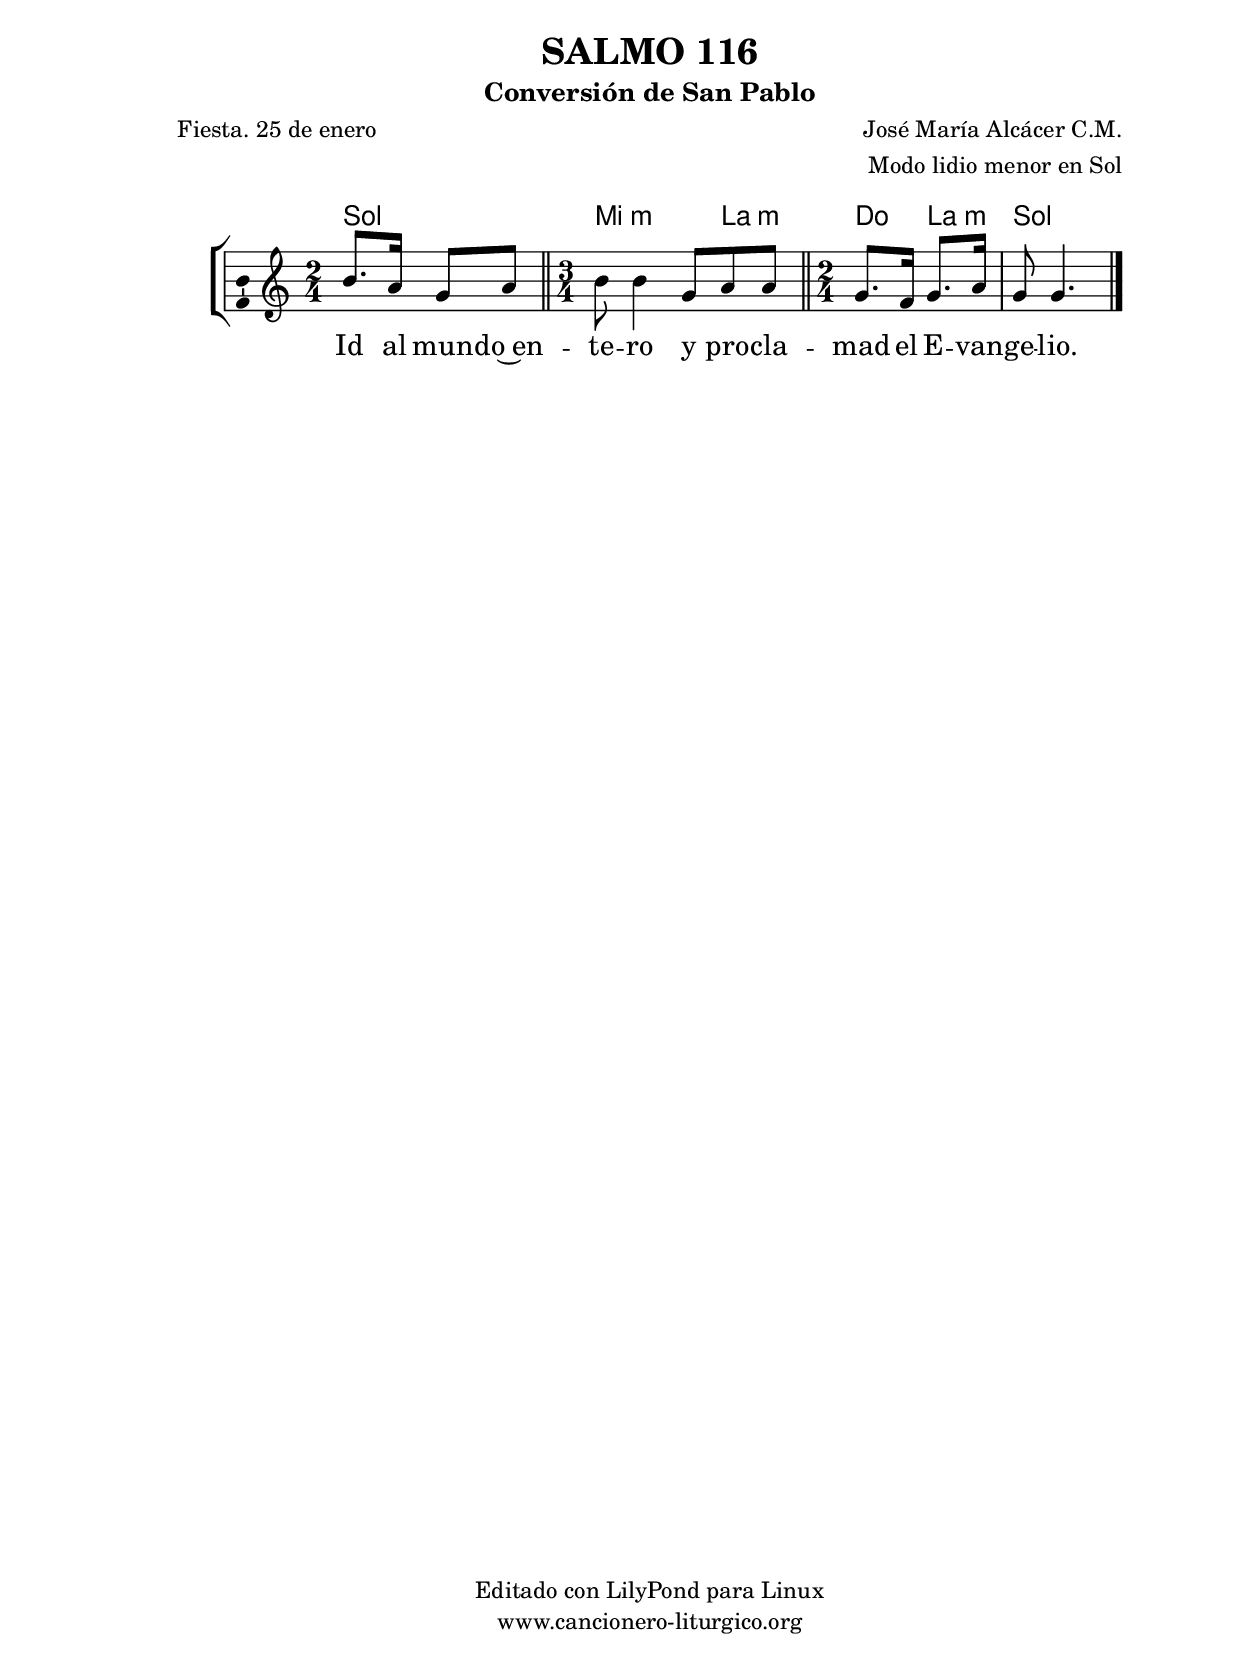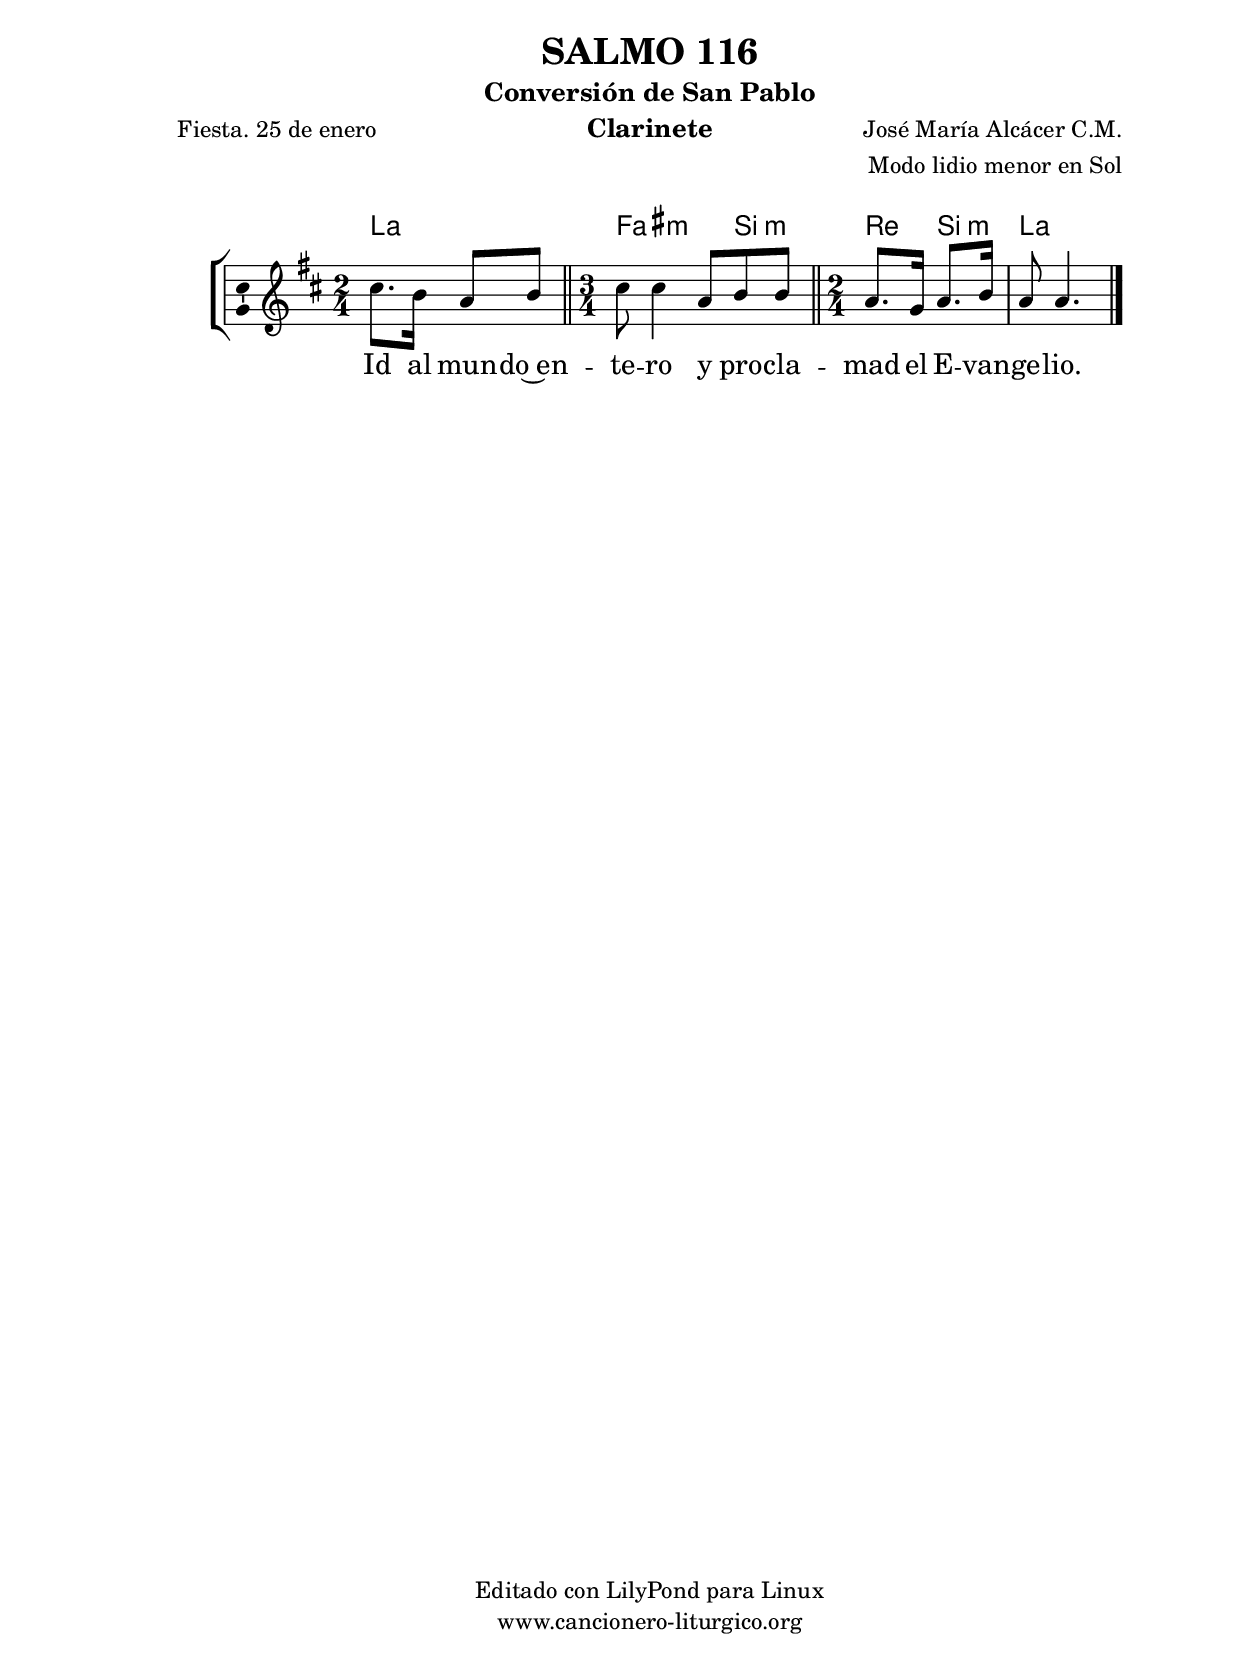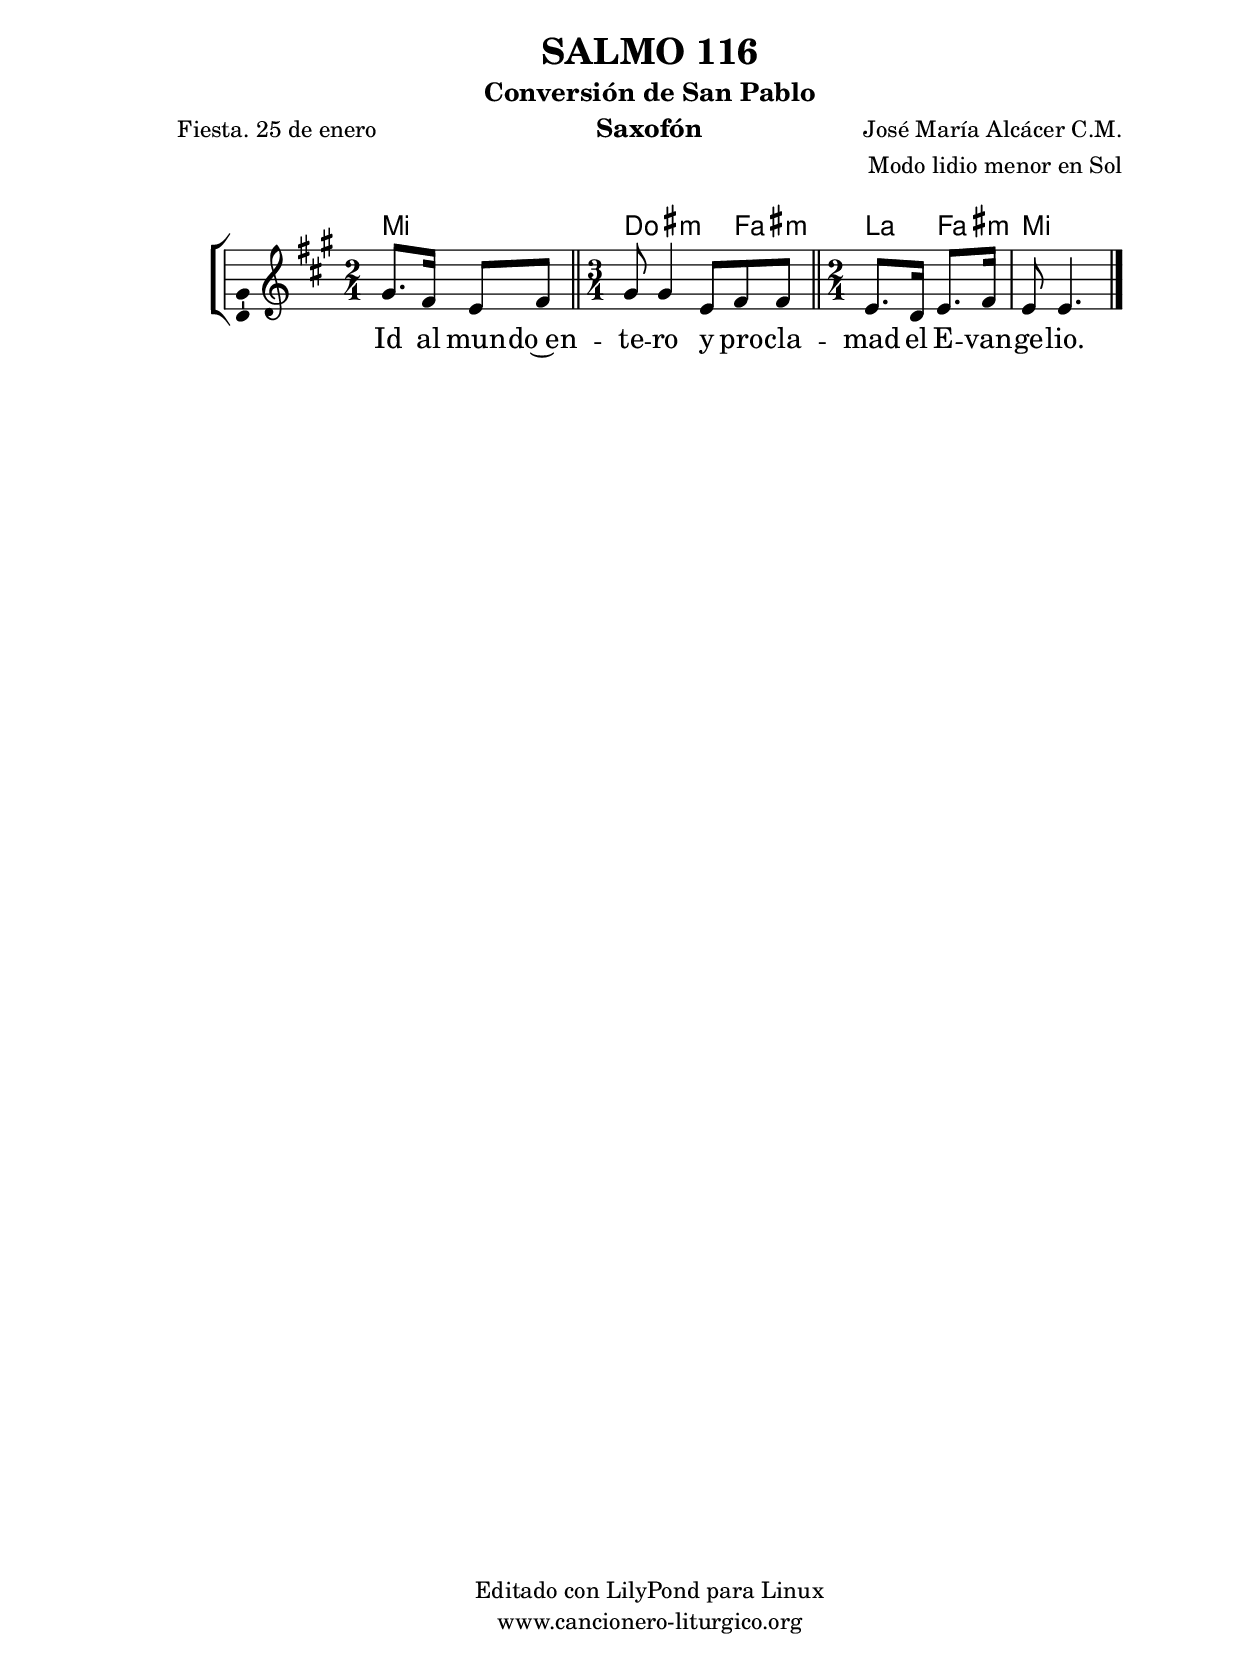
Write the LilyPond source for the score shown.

%
%para convertir .midi en .wav:
%timidity filename.midi -Ow -o finename.wav
%
%
%Para convertir de .wav a .mp3:
%lame -h -m j filename.wav
%
%
%para escuchar el midi:
%timidity nombrefichero.midi
%


%versión de lilypond para la que se ha escrito esta partitura:
\version "2.16.0"

	%Tamaño papel
	#(set-default-paper-size "a4")
	%Tamaño partitura
	#(set-global-staff-size 20)
	%No responde al pulsar sobre una nota
	#(ly:set-option 'point-and-click #f)

%parámetros del encabezamiento:
\header {
	title = "SALMO 116"
	subtitle = "Conversión de San Pablo"
	composer = "José María Alcácer C.M."
	poet = "Fiesta. 25 de enero"
	meter = ""
	arranger = "Modo lidio menor en Sol"
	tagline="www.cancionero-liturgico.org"
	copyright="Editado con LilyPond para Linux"
	}

%parámetros asociados al papel:
\paper  {
	oddHeaderMarkup = \markup {\fill-line { \on-the-fly #not-first-page \fromproperty #'header:title \on-the-fly #not-first-page \fromproperty #'header:composer }}
	evenHeaderMarkup = \markup {\fill-line { \fromproperty #'header:composer \fromproperty #'header:title }}
	#(set-paper-size "a4")
	print-page-number = ##f
	first-page-number = 1
	print-first-page-number = ##f
%	head-separation = 3.0 \cm
	top-margin = 2.0 \cm
	bottom-margin = 0.5\cm
%%%	bottom-margin = -1.0\cm
	left-margin = 3.0 \cm
	line-width = 16.0 \cm 
	indent = 8\mm
	interscoreline = 2.\mm
	between-system-space = 15\mm
%	para que las partituras no llenen la hoja:
	ragged-bottom = ##t
%	idem para la última hoja:
	ragged-last-bottom = ##f
%	para que las partituras llenen el ancho del papel:
	ragged-last = ##f
	after-title-space = 2.5 \cm
%page-count=1
%system-count=8

	%Flexible Vertical Spacing
%	markup-markup-spacing =
%	#'((basic-distance . 15) (minimum-distance . 15) (padding . 3))
	markup-system-spacing =
	#'((basic-distance . 15) (minimum-distance . 15) (padding . 3))
	system-system-spacing =
	#'((basic-distance . 15) (minimum-distance . 15) (padding . 3))
	score-system-spacing =
	#'((basic-distance . 15) (minimum-distance . 15) (padding . 5))
%	top-system-spacing = % header
%	#'((basic-distance . 8) (minimum-distance . 0) (padding . 3))
%	top-markup-spacing =
%	#'((basic-distance . 20) (minimum-distance . 20) (padding . 3))
	last-bottom-spacing = % footer
	#'((basic-distance . 5) (minimum-distance . 5) (padding . 3))
%	score-markup-spacing =
%	#'((basic-distance . 16) (minimum-distance . 13) (padding . 3))

	}


%parámetros que afectan a toda la partitura:
global =  {
	%clave de sol (G):
	\clef G
	%armadura:
%	\transpose bes c'
	\key c \major
	\tempo 4=69
	\set Score.tempoHideNote = ##t
	}


acordes = {
	\italianChords
	\chordmode {
%	\transpose bes c'
{

g2 e2:m a4:m c4 a:m g2

	}
	}
}

melodia = 
%	\transpose bes c'
{
	\relative c''{

\time 2/4
b8. a16 g8 a

\bar "||"
\time 3/4
b8 b4 g8 a a

\bar "||"
\time 2/4
g8. f16 g8. a16
g8 g4.

	\bar "|."
	}
	}


texto = \lyricmode {
Id al mun -- do~en -- te -- ro y pro -- cla -- mad el E -- van -- ge -- lio.
	}


acordesStaff = \context ChordNames = acordesStaff <<
	\set chordChanges = ##t
	\acordes
	>>


vozStaff = \context Voice = vozStaff
\with {\consists "Ambitus_engraver"}
<<
%	\set Staff.instrumentName = ""
%	\set Staff.shortInstrumentName = ""
%	\set Staff.midiInstrument = #"clarinet"
%	\set Staff.midiInstrument = #"cello"
%	\set Staff.midiInstrument = #"flute"
	\set Staff.midiInstrument = #"electric guitar (jazz)"
%	\set Staff.midiInstrument = #"english horn"
%	\set Staff.midiInstrument = #"violin"
%	\set Staff.midiInstrument = #"glockenspiel"
	\set Staff.midiMinimumVolume = #0.7
	\set Staff.midiMaximumVolume = #0.9
	\global
	\melodia
	>>


textoStaff = \context Lyrics = textoStaff <<
	\lyricsto vozStaff \texto
	>>

\book {
	\score {
		\context ChoirStaff {
			\override StaffGroup.SystemStartBracket #'collapse-height = #1
			\override Score.SystemStartBar #'collapse-height = #1
			<<
			\acordesStaff
			\vozStaff
			\textoStaff
			>>
			}
		\layout {
	    		\context {
				\Lyrics
				\override LyricText #'font-size = #2
				}
	   		 \context {
				\Score
				%fontSize = #3
				\override StaffSymbol #'staff-space = #(magstep +3)
				%\override Beam #'thickness = #0.55
				%\override SpacingSpanner #'spacing-increment = #1.0
				%\override Slur #'height-limit = #1.5
				}
			}
		}
	\score {
		\unfoldRepeats
		\context ChoirStaff {
			<<
			\acordesStaff
			\vozStaff
			>>
			}
		\midi {
	  		\context {
	  			\Score
				tempoWholesPerMinute = #(ly:make-moment 70 4)
				}
			}
		}
	}

%Partitura para clarinete
#(define output-suffix "C")
\book {
	\header{
		instrument = "Clarinete"
		}
	\score {
		\context ChoirStaff {
			\override StaffGroup.SystemStartBracket #'collapse-height = #1
			\override Score.SystemStartBar #'collapse-height = #1
\transpose c d
			<<
			\acordesStaff
			\vozStaff
			\textoStaff
			>>
			}
		\layout {
	    		\context {
				\Lyrics
				\override LyricText #'font-size = #2
				}
	   		 \context {
				\Score
				%fontSize = #3
				\override StaffSymbol #'staff-space = #(magstep +3)
				%\override Beam #'thickness = #0.55
				%\override SpacingSpanner #'spacing-increment = #1.0
				%\override Slur #'height-limit = #1.5
				}
			}
		}
	}

%Partitura para saxofón
#(define output-suffix "S")
\book {
	\header{
		instrument = "Saxofón"
		}
	\score {
		\context ChoirStaff {
			\override StaffGroup.SystemStartBracket #'collapse-height = #1
			\override Score.SystemStartBar #'collapse-height = #1
\transpose c a,
			<<
			\acordesStaff
			\vozStaff
			\textoStaff
			>>
			}
		\layout {
	    		\context {
				\Lyrics
				\override LyricText #'font-size = #2
				}
	   		 \context {
				\Score
				%fontSize = #3
				\override StaffSymbol #'staff-space = #(magstep +3)
				%\override Beam #'thickness = #0.55
				%\override SpacingSpanner #'spacing-increment = #1.0
				%\override Slur #'height-limit = #1.5
				}
			}
		}
	}

